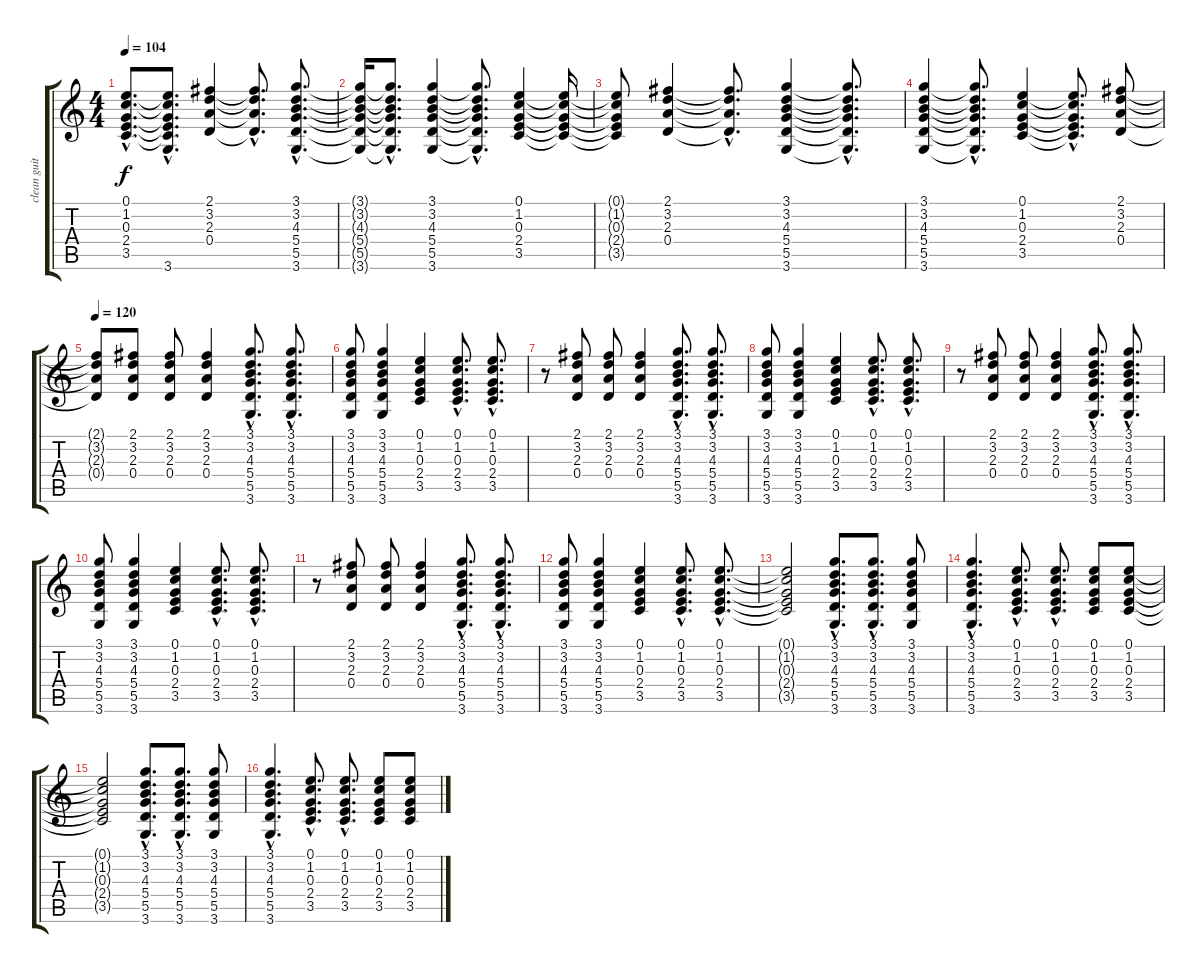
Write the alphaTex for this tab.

\track ("clean guitar (Farin U.)" "clean guit") {instrument electricguitarclean}
\staff {score tabs}
\tuning (E4 B3 G3 D3 A2 E2) {hide}
\ts (4 4)
\tempo 104
\clef g2
\ks c
(0.1{hac t} 1.2{hac t} 0.3{hac t} 2.4{hac t} 3.5{hac t}).8{d dy f} (0.1{hac t} 1.2{hac t} 0.3{hac t} 2.4{hac t} 3.5{hac t} 3.6{hac t}).8{d} (2.1 3.2 2.3 0.4).4 (2.1{hac t} 3.2{hac t} 2.3{hac t} 0.4{hac t}).8{d} (3.1{hac} 3.2{hac} 4.3{hac} 5.4{hac} 5.5{hac} 3.6{hac}).8{d} |
(3.1{t} 3.2{t} 4.3{t} 5.4{t} 5.5{t} 3.6{t}).16 (3.1{hac t} 3.2{hac t} 4.3{hac t} 5.4{hac t} 5.5{hac t} 3.6{hac t}).8{d} (3.1 3.2 4.3 5.4 5.5 3.6).4 (3.1{hac t} 3.2{hac t} 4.3{hac t} 5.4{hac t} 5.5{hac t} 3.6{hac t}).8{d} (0.1 1.2 0.3 2.4 3.5).4 (0.1{t} 1.2{t} 0.3{t} 2.4{t} 3.5{t}).16 |
(0.1{t} 1.2{t} 0.3{t} 2.4{t} 3.5{t}).8 (2.1 3.2 2.3 0.4).4 (2.1{hac t} 3.2{hac t} 2.3{hac t} 0.4{hac t}).8{d} (3.1 3.2 4.3 5.4 5.5 3.6).4 (3.1{hac t} 3.2{hac t} 4.3{hac t} 5.4{hac t} 5.5{hac t} 3.6{hac t}).8{d} |
(3.1 3.2 4.3 5.4 5.5 3.6).4 (3.1{hac t} 3.2{hac t} 4.3{hac t} 5.4{hac t} 5.5{hac t} 3.6{hac t}).8{d} (0.1 1.2 0.3 2.4 3.5).4 (0.1{hac t} 1.2{hac t} 0.3{hac t} 2.4{hac t} 3.5{hac t}).8{d} (2.1 3.2 2.3 0.4).8 |
\tempo 120
(2.1{t} 3.2{t} 2.3{t} 0.4{t}).8 (2.1 3.2 2.3 0.4).8 (2.1 3.2 2.3 0.4).8 (2.1 3.2 2.3 0.4).4 (3.1{hac} 3.2{hac} 4.3{hac} 5.4{hac} 5.5{hac} 3.6{hac}).8{d} (3.1{hac} 3.2{hac} 4.3{hac} 5.4{hac} 5.5{hac} 3.6{hac}).8{d} |
(3.1 3.2 4.3 5.4 5.5 3.6).8 (3.1 3.2 4.3 5.4 5.5 3.6).4 (0.1 1.2 0.3 2.4 3.5).4 (0.1{hac} 1.2{hac} 0.3{hac} 2.4{hac} 3.5{hac}).8{d} (0.1{hac} 1.2{hac} 0.3{hac} 2.4{hac} 3.5{hac}).8{d} |
r.8 (2.1 3.2 2.3 0.4).8 (2.1 3.2 2.3 0.4).8 (2.1 3.2 2.3 0.4).4 (3.1{hac} 3.2{hac} 4.3{hac} 5.4{hac} 5.5{hac} 3.6{hac}).8{d} (3.1{hac} 3.2{hac} 4.3{hac} 5.4{hac} 5.5{hac} 3.6{hac}).8{d} |
(3.1 3.2 4.3 5.4 5.5 3.6).8 (3.1 3.2 4.3 5.4 5.5 3.6).4 (0.1 1.2 0.3 2.4 3.5).4 (0.1{hac} 1.2{hac} 0.3{hac} 2.4{hac} 3.5{hac}).8{d} (0.1{hac} 1.2{hac} 0.3{hac} 2.4{hac} 3.5{hac}).8{d} |
r.8 (2.1 3.2 2.3 0.4).8 (2.1 3.2 2.3 0.4).8 (2.1 3.2 2.3 0.4).4 (3.1{hac} 3.2{hac} 4.3{hac} 5.4{hac} 5.5{hac} 3.6{hac}).8{d} (3.1{hac} 3.2{hac} 4.3{hac} 5.4{hac} 5.5{hac} 3.6{hac}).8{d} |
(3.1 3.2 4.3 5.4 5.5 3.6).8 (3.1 3.2 4.3 5.4 5.5 3.6).4 (0.1 1.2 0.3 2.4 3.5).4 (0.1{hac} 1.2{hac} 0.3{hac} 2.4{hac} 3.5{hac}).8{d} (0.1{hac} 1.2{hac} 0.3{hac} 2.4{hac} 3.5{hac}).8{d} |
r.8 (2.1 3.2 2.3 0.4).8 (2.1 3.2 2.3 0.4).8 (2.1 3.2 2.3 0.4).4 (3.1{hac} 3.2{hac} 4.3{hac} 5.4{hac} 5.5{hac} 3.6{hac}).8{d} (3.1{hac} 3.2{hac} 4.3{hac} 5.4{hac} 5.5{hac} 3.6{hac}).8{d} |
(3.1 3.2 4.3 5.4 5.5 3.6).8 (3.1 3.2 4.3 5.4 5.5 3.6).4 (0.1 1.2 0.3 2.4 3.5).4 (0.1{hac} 1.2{hac} 0.3{hac} 2.4{hac} 3.5{hac}).8{d} (0.1{hac} 1.2{hac} 0.3{hac} 2.4{hac} 3.5{hac}).8{d} |
(0.1{t} 1.2{t} 0.3{t} 2.4{t} 3.5{t}).2 (3.1{hac} 3.2{hac} 4.3{hac} 5.4{hac} 5.5{hac} 3.6{hac}).8{d} (3.1{hac} 3.2{hac} 4.3{hac} 5.4{hac} 5.5{hac} 3.6{hac}).8{d} (3.1 3.2 4.3 5.4 5.5 3.6).8 |
(3.1{hac} 3.2{hac} 4.3{hac} 5.4{hac} 5.5{hac} 3.6{hac}).4{d} (0.1{hac} 1.2{hac} 0.3{hac} 2.4{hac} 3.5{hac}).8{d} (0.1{hac} 1.2{hac} 0.3{hac} 2.4{hac} 3.5{hac}).8{d} (0.1 1.2 0.3 2.4 3.5).8 (0.1 1.2 0.3 2.4 3.5).8 |
(0.1{t} 1.2{t} 0.3{t} 2.4{t} 3.5{t}).2 (3.1{hac} 3.2{hac} 4.3{hac} 5.4{hac} 5.5{hac} 3.6{hac}).8{d} (3.1{hac} 3.2{hac} 4.3{hac} 5.4{hac} 5.5{hac} 3.6{hac}).8{d} (3.1 3.2 4.3 5.4 5.5 3.6).8 |
(3.1{hac} 3.2{hac} 4.3{hac} 5.4{hac} 5.5{hac} 3.6{hac}).4{d} (0.1{hac} 1.2{hac} 0.3{hac} 2.4{hac} 3.5{hac}).8{d} (0.1{hac} 1.2{hac} 0.3{hac} 2.4{hac} 3.5{hac}).8{d} (0.1 1.2 0.3 2.4 3.5).8 (0.1 1.2 0.3 2.4 3.5).8
